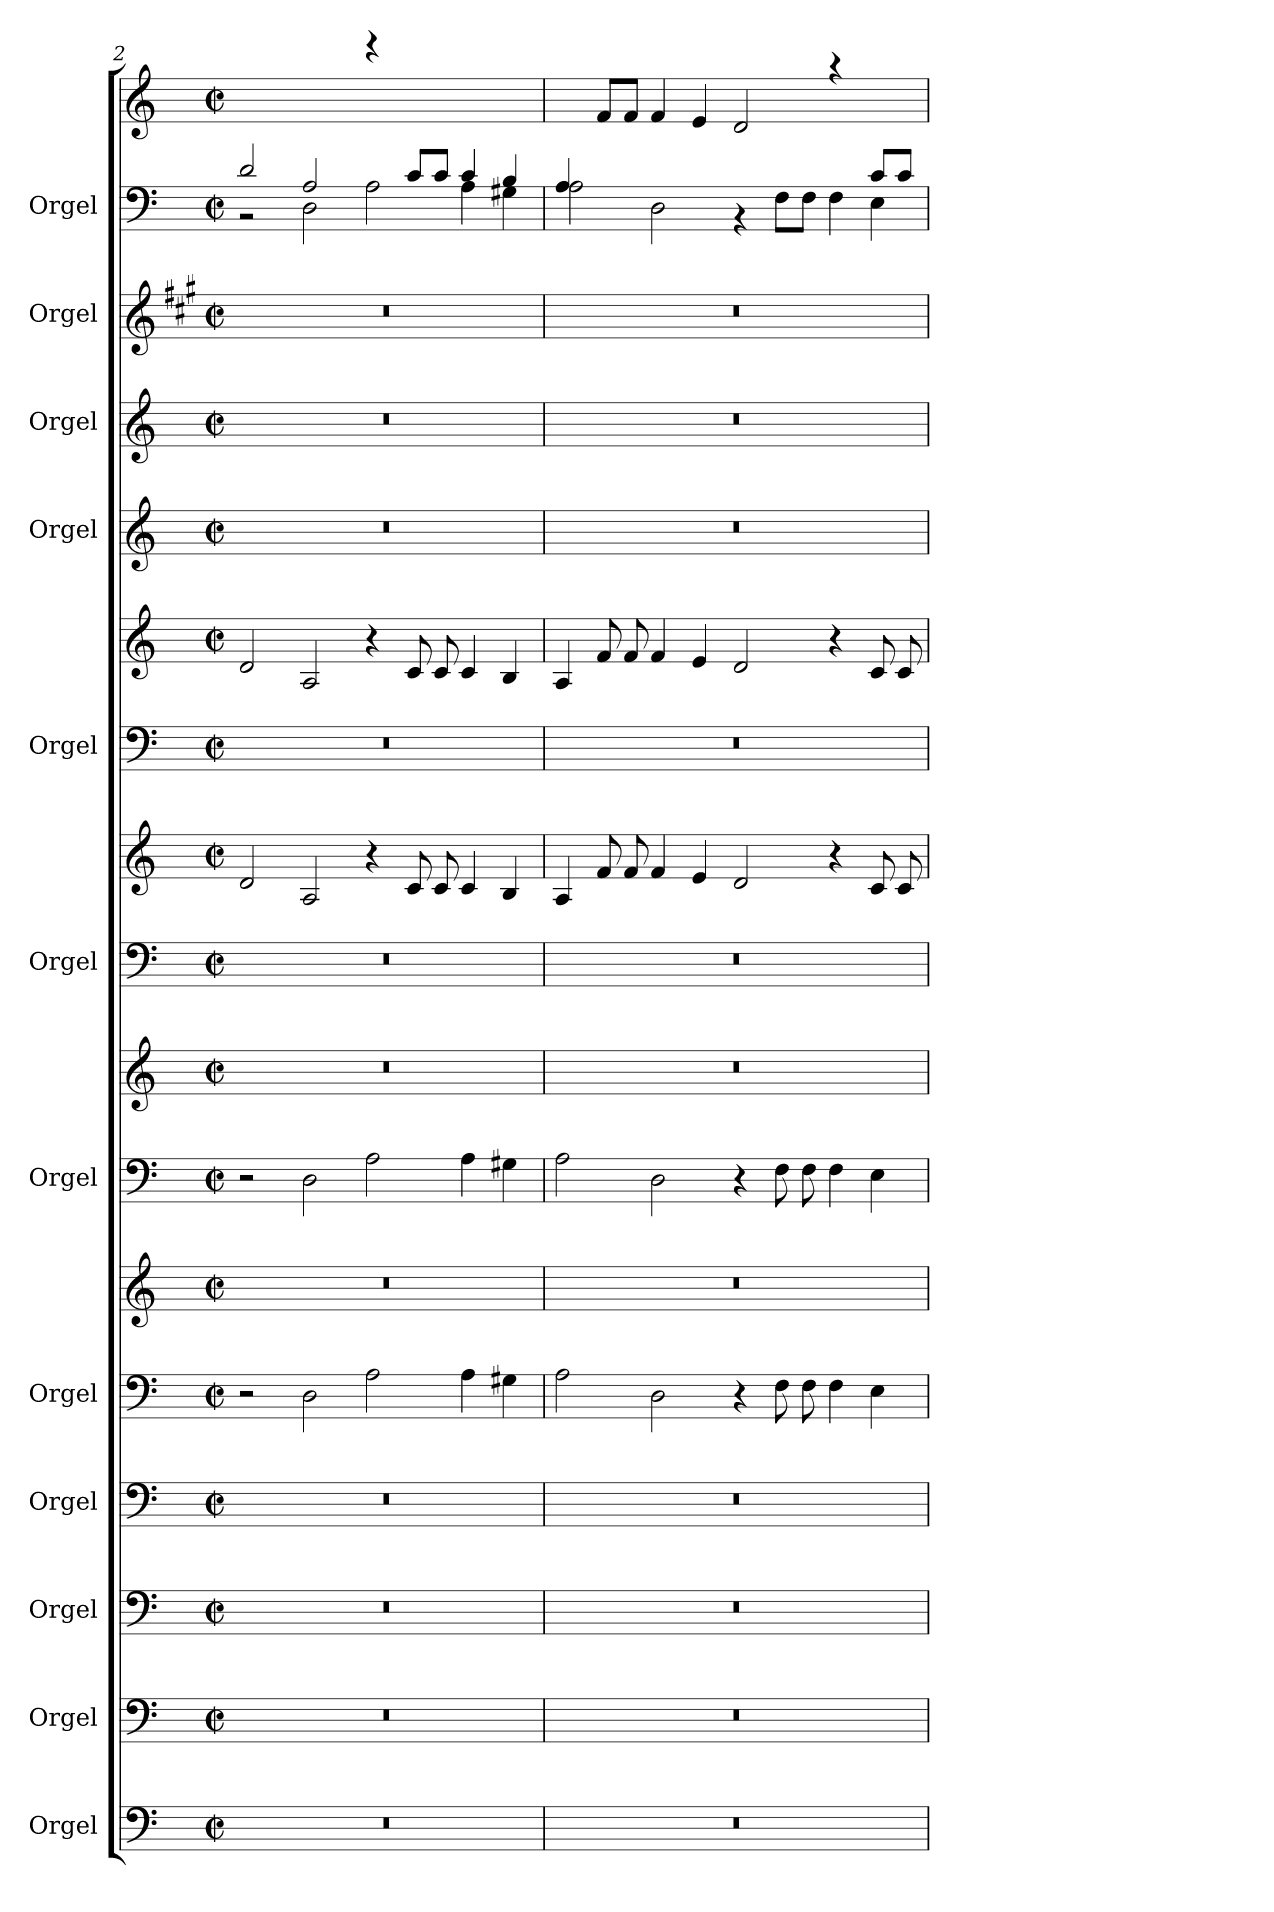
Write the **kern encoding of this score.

**kern	**kern	**kern	**kern	**kern	**kern	**kern	**kern	**kern	**kern	**kern	**kern	**kern	**kern	**kern	**kern	**kern
*part12	*part11	*part10	*part9	*part8	*part8	*part7	*part7	*part6	*part6	*part5	*part5	*part4	*part3	*part2	*part1	*part1
*staff17	*staff16	*staff15	*staff14	*staff13	*staff12	*staff11	*staff10	*staff9	*staff8	*staff7	*staff6	*staff5	*staff4	*staff3	*staff2	*staff1
*I"Orgel	*I"Orgel	*I"Orgel	*I"Orgel	*I"Orgel	*	*I"Orgel	*	*I"Orgel	*	*I"Orgel	*	*I"Orgel	*I"Orgel	*I"Orgel	*I"Orgel	*
*I'Org.	*I'Org.	*I'Org.	*I'Org.	*I'Org.	*	*I'Org.	*	*I'Org.	*	*I'Org.	*	*I'Org.	*I'Org.	*I'Org.	*	*
*clefF4	*clefF4	*clefF4	*clefF4	*clefF4	*clefG2	*clefF4	*clefG2	*clefF4	*clefG2	*clefF4	*clefG2	*clefG2	*clefG2	*clefG2	*clefF4	*clefG2
*	*	*	*	*	*	*	*	*	*	*	*	*	*	*ITrd5c9	*	*
*k[]	*k[]	*k[]	*k[]	*k[]	*k[]	*k[]	*k[]	*k[]	*k[]	*k[]	*k[]	*k[]	*k[]	*k[]	*k[]	*k[]
*M4/2	*M4/2	*M4/2	*M4/2	*M4/2	*M4/2	*M4/2	*M4/2	*M4/2	*M4/2	*M4/2	*M4/2	*M4/2	*M4/2	*M4/2	*M4/2	*M4/2
*met(c|)	*met(c|)	*met(c|)	*met(c|)	*met(c|)	*met(c|)	*met(c|)	*met(c|)	*met(c|)	*met(c|)	*met(c|)	*met(c|)	*met(c|)	*met(c|)	*met(c|)	*met(c|)	*met(c|)
=2	=2	=2	=2	=2	=2	=2	=2	=2	=2	=2	=2	=2	=2	=2	=2	=2
*	*	*	*	*	*	*	*	*	*	*	*	*	*	*	*^	*
0r	0r	0r	0r	2r	0r	2r	0r	0r	2d/	0r	2d/	0r	0r	0r	2d/	2rBB	1ryy
.	.	.	.	2D\	.	2D\	.	.	2A/	.	2A/	.	.	.	2A/	2D\	.
.	.	.	.	2A\	.	2A\	.	.	4r	.	4r	.	.	.	4ryy	2A\	4reee
.	.	.	.	.	.	.	.	.	8c/	.	8c/	.	.	.	8c/L	.	2.ryy
.	.	.	.	.	.	.	.	.	8c/	.	8c/	.	.	.	8c/J	.	.
.	.	.	.	4A\	.	4A\	.	.	4c/	.	4c/	.	.	.	4c/	4A\	.
.	.	.	.	4G#X\	.	4G#X\	.	.	4B/	.	4B/	.	.	.	4B/	4G#X\	.
=3	=3	=3	=3	=3	=3	=3	=3	=3	=3	=3	=3	=3	=3	=3	=3	=3	=3
0r	0r	0r	0r	2A\	0r	2A\	0r	0r	4A/	0r	4A/	0r	0r	0r	4A/	2A\	4ryy
.	.	.	.	.	.	.	.	.	8f/	.	8f/	.	.	.	1.ryy	.	8f/L
.	.	.	.	.	.	.	.	.	8f/	.	8f/	.	.	.	.	.	8f/J
.	.	.	.	2D\	.	2D\	.	.	4f/	.	4f/	.	.	.	.	2D\	4f/
.	.	.	.	.	.	.	.	.	4e/	.	4e/	.	.	.	.	.	4e/
.	.	.	.	4r	.	4r	.	.	2d/	.	2d/	.	.	.	.	4rBB	2d/
.	.	.	.	8F\	.	8F\	.	.	.	.	.	.	.	.	.	8F\L	.
.	.	.	.	8F\	.	8F\	.	.	.	.	.	.	.	.	.	8F\J	.
.	.	.	.	4F\	.	4F\	.	.	4r	.	4r	.	.	.	.	4F\	4raa
.	.	.	.	4E\	.	4E\	.	.	8c/	.	8c/	.	.	.	8c/L	4E\	4ryy
.	.	.	.	.	.	.	.	.	8c/	.	8c/	.	.	.	8c/J	.	.
*	*	*	*	*	*	*	*	*	*	*	*	*	*	*	*v	*v	*
=	=	=	=	=	=	=	=	=	=	=	=	=	=	=	=	=
*-	*-	*-	*-	*-	*-	*-	*-	*-	*-	*-	*-	*-	*-	*-	*-	*-
